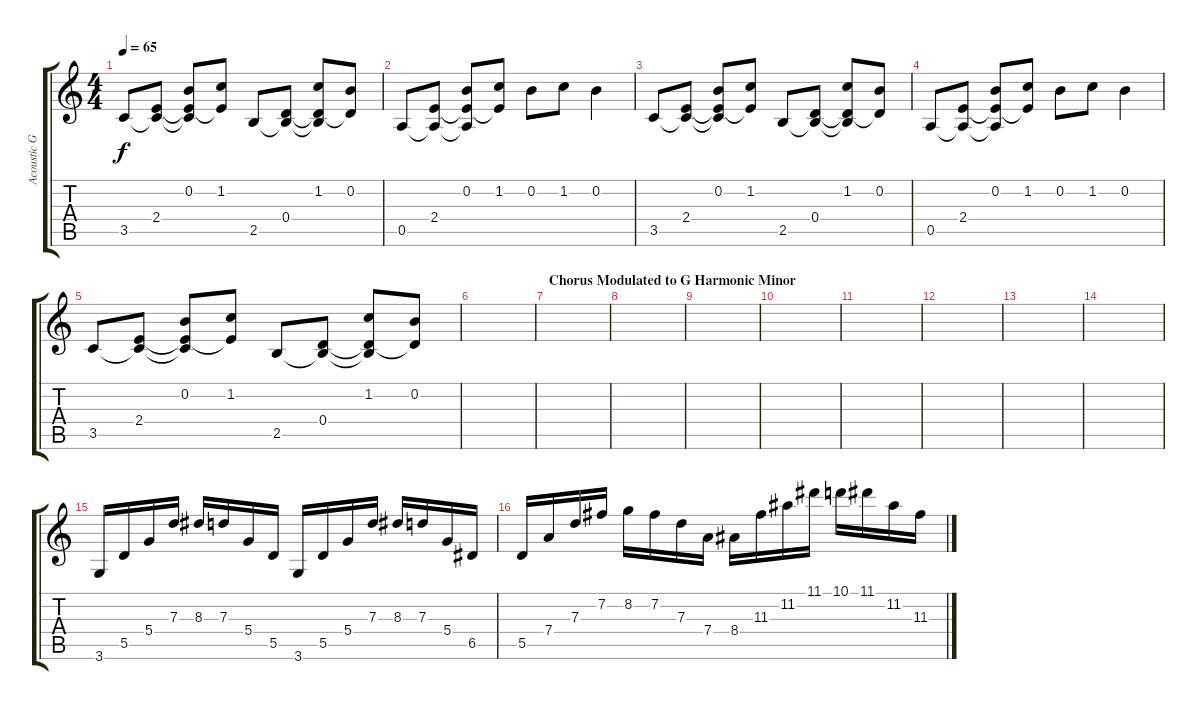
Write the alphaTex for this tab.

\track ("Acoustic Guitar (Lead 2)" "Acoustic G") {instrument acousticguitarsteel}
\staff {score tabs}
\tuning (E4 B3 G3 D3 A2 E2) {hide}
\ts (4 4)
\tempo 65
\clef g2
\ks c
3.5.8{dy f} (2.4 3.5{t}).8 (0.2 2.4{t} 3.5{t}).8 (1.2 2.4{t}).8 2.5.8 (0.4 2.5{t}).8 (1.2 0.4{t} 2.5{t}).8 (0.2 0.4{t}).8 |
0.5.8 (2.4 0.5{t}).8 (0.2 2.4{t} 0.5{t}).8 (1.2 2.4{t}).8 0.2.8 1.2.8 0.2.4 |
3.5.8 (2.4 3.5{t}).8 (0.2 2.4{t} 3.5{t}).8 (1.2 2.4{t}).8 2.5.8 (0.4 2.5{t}).8 (1.2 0.4{t} 2.5{t}).8 (0.2 0.4{t}).8 |
0.5.8 (2.4 0.5{t}).8 (0.2 2.4{t} 0.5{t}).8 (1.2 2.4{t}).8 0.2.8 1.2.8 0.2.4 |
3.5.8 (2.4 3.5{t}).8 (0.2 2.4{t} 3.5{t}).8 (1.2 2.4{t}).8 2.5.8 (0.4 2.5{t}).8 (1.2 0.4{t} 2.5{t}).8 (0.2 0.4{t}).8 |
|
\section ("" "Chorus Modulated to G Harmonic Minor")
|
|
|
|
|
|
|
|
3.6.16 5.5.16 5.4.16 7.3.16 8.3.16 7.3.16 5.4.16 5.5.16 3.6.16 5.5.16 5.4.16 7.3.16 8.3.16 7.3.16 5.4.16 6.5.16 |
5.5.16 7.4.16 7.3.16 7.2.16 8.2.16 7.2.16 7.3.16 7.4.16 8.4.16 11.3.16 11.2.16 11.1.16 10.1.16 11.1.16 11.2.16 11.3.16
